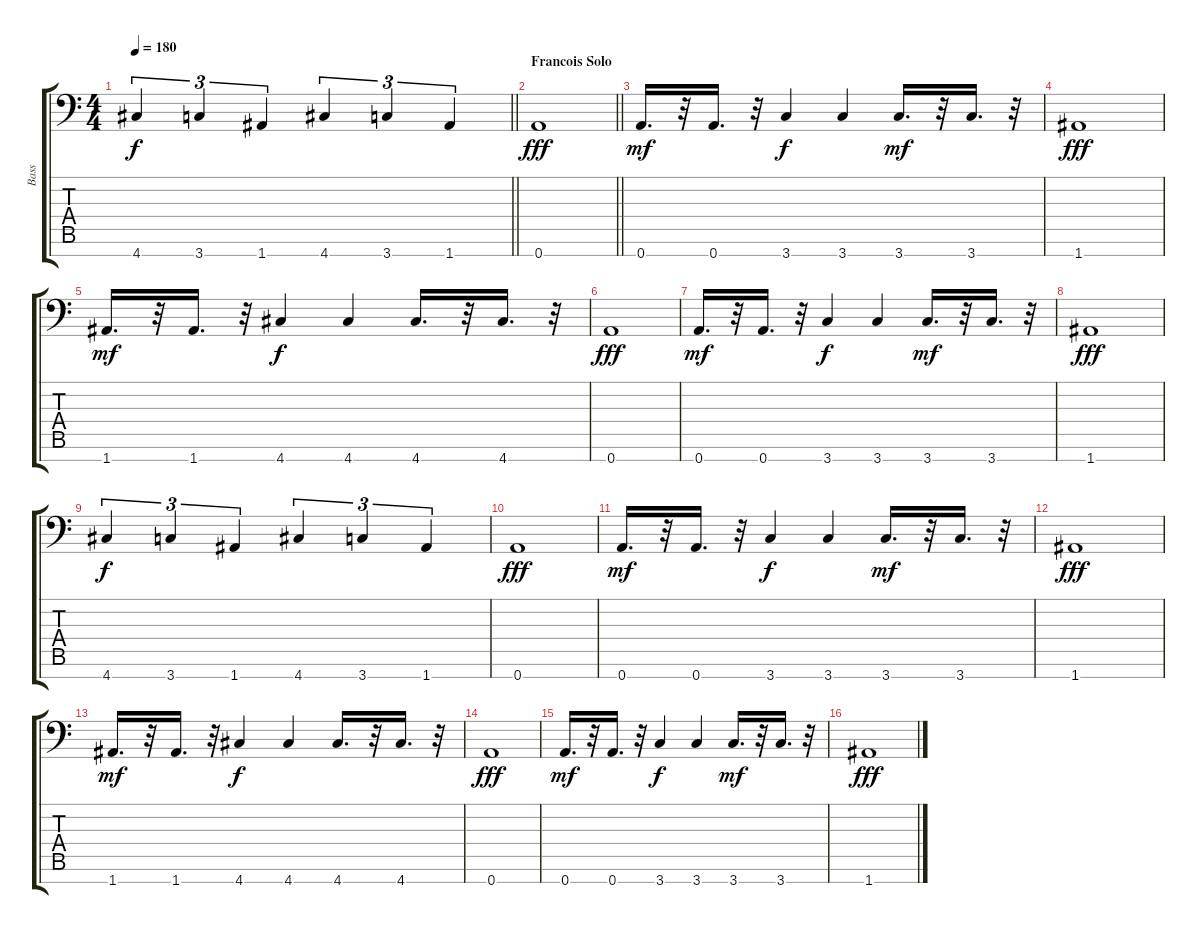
\track ("Bass" "Bass") {instrument electricbasspick}
\staff {score tabs}
\tuning (E4 B3 G3 D3 A2 E2 A1) {hide}
\ts (4 4)
\tempo 180
\clef f4
\barLineRight lightlight
\ks c
4.7.4{tu (3 2) dy f} 3.7.4{tu (3 2)} 1.7.4{tu (3 2)} 4.7.4{tu (3 2)} 3.7.4{tu (3 2)} 1.7.4{tu (3 2)} |
\section ("" "Francois Solo")
\barLineRight lightlight
0.7.1{dy fff} |
0.7.16{d dy mf} r.32 0.7.16{d} r.32 3.7.4{dy f} 3.7.4 3.7.16{d dy mf} r.32 3.7.16{d} r.32 |
1.7.1{dy fff} |
1.7.16{d dy mf} r.32 1.7.16{d} r.32 4.7.4{dy f} 4.7.4 4.7.16{d} r.32 4.7.16{d} r.32 |
0.7.1{dy fff} |
0.7.16{d dy mf} r.32 0.7.16{d} r.32 3.7.4{dy f} 3.7.4 3.7.16{d dy mf} r.32 3.7.16{d} r.32 |
1.7.1{dy fff} |
4.7.4{tu (3 2) dy f} 3.7.4{tu (3 2)} 1.7.4{tu (3 2)} 4.7.4{tu (3 2)} 3.7.4{tu (3 2)} 1.7.4{tu (3 2)} |
0.7.1{dy fff} |
0.7.16{d dy mf} r.32 0.7.16{d} r.32 3.7.4{dy f} 3.7.4 3.7.16{d dy mf} r.32 3.7.16{d} r.32 |
1.7.1{dy fff} |
1.7.16{d dy mf} r.32 1.7.16{d} r.32 4.7.4{dy f} 4.7.4 4.7.16{d} r.32 4.7.16{d} r.32 |
0.7.1{dy fff} |
0.7.16{d dy mf} r.32 0.7.16{d} r.32 3.7.4{dy f} 3.7.4 3.7.16{d dy mf} r.32 3.7.16{d} r.32 |
1.7.1{dy fff}
